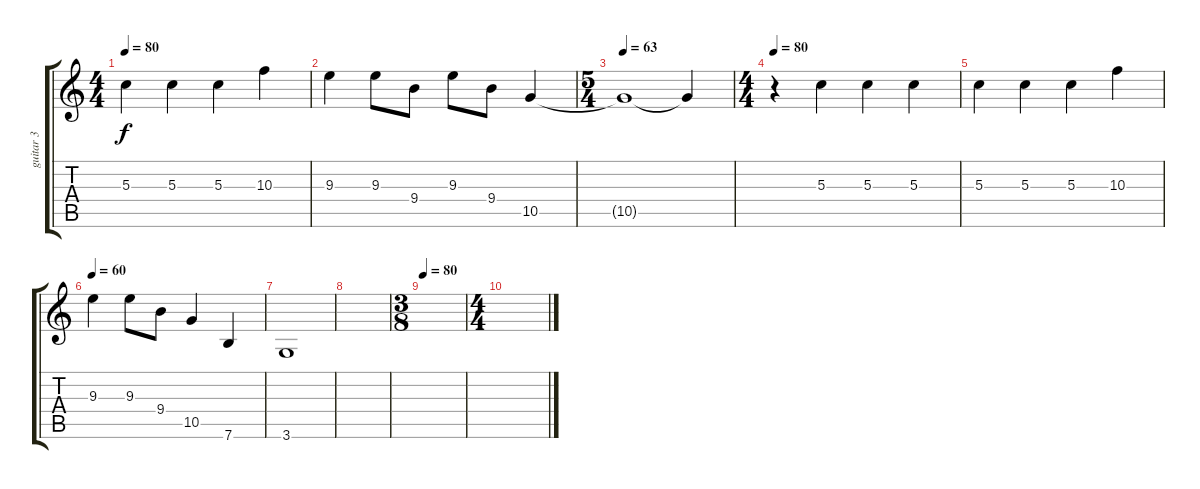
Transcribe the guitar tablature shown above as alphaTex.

\track ("guitar 3" "guitar 3") {instrument acousticguitarsteel}
\staff {score tabs}
\tuning (E4 B3 G3 D3 A2 E2) {hide}
\ts (4 4)
\tempo 80
\clef g2
\ks c
5.3.4{dy f} 5.3.4 5.3.4 10.3.4 |
9.3.4 9.3.8 9.4.8 9.3.8 9.4.8 10.5.4 |
\ts (5 4)
\tempo 63
10.5{t}.1 10.5{t}.4 |
\ts (4 4)
\tempo 80
r.4 5.3.4 5.3.4 5.3.4 |
5.3.4 5.3.4 5.3.4 10.3.4 |
\tempo 60
9.3.4 9.3.8 9.4.8 10.5.4 7.6.4 |
3.6.1 |
|
\ts (3 8)
\tempo 80
|
\ts (4 4)
